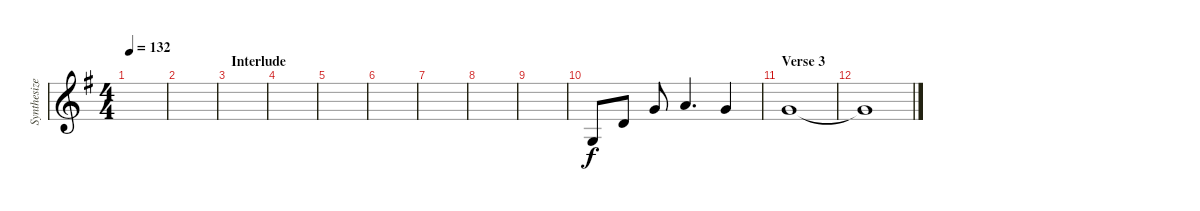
\track ("Synthesizer" "Synthesize") {instrument synthbrass1}
\staff {score}
\tuning (E4 B3 G3 D3 A2 E2 B1) {hide}
\ts (4 4)
\tempo 132
\clef g2
\ks g
|
|
\section ("" "Interlude")
|
|
|
|
|
|
|
0.3.8 3.2.8 3.1.8 5.1.4{d} 3.1.4 |
\section ("" "Verse 3")
3.1.1 |
3.1{t}.1
